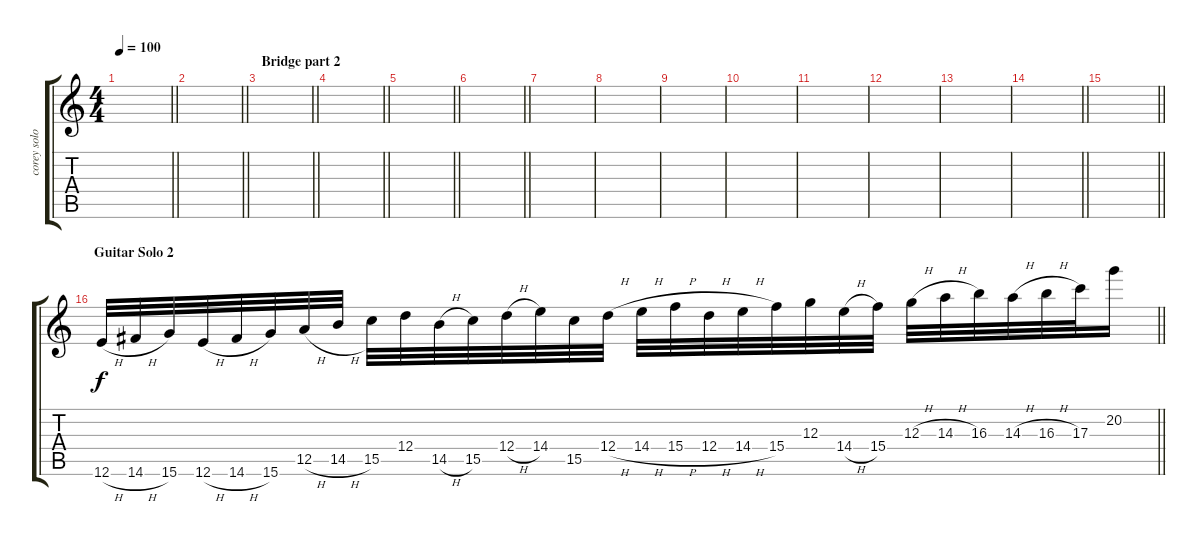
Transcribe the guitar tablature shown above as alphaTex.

\track ("corey solo" "corey solo") {instrument distortionguitar}
\staff {score tabs}
\tuning (E4 B3 G3 D3 A2 E2) {hide}
\ts (4 4)
\tempo 100
\clef g2
\barLineRight lightlight
\ks c
|
\barLineRight lightlight
|
\section ("" "Bridge part 2")
\barLineRight lightlight
|
\barLineRight lightlight
|
\barLineRight lightlight
|
\barLineRight lightlight
|
|
|
|
|
|
|
|
\barLineRight lightlight
|
\barLineRight lightlight
|
\section ("" "Guitar Solo 2")
\barLineRight lightlight
12.6{h}.32 14.6{h}.32 15.6.32 12.6{h}.32 14.6{h}.32 15.6.32 12.5{h}.32 14.5{h}.32 15.5.32 12.4.32 14.5{h}.32 15.5.32 12.4{h}.32 14.4.32 15.5.32 12.4{h}.32 14.4{h}.32 15.4{h}.32 12.4{h}.32 14.4{h}.32 15.4.32 12.3.32 14.4{h}.32 15.4.32 12.3{h}.32 14.3{h}.32 16.3.32 14.3{h}.32 16.3{h}.32 17.3.32 20.2.16
